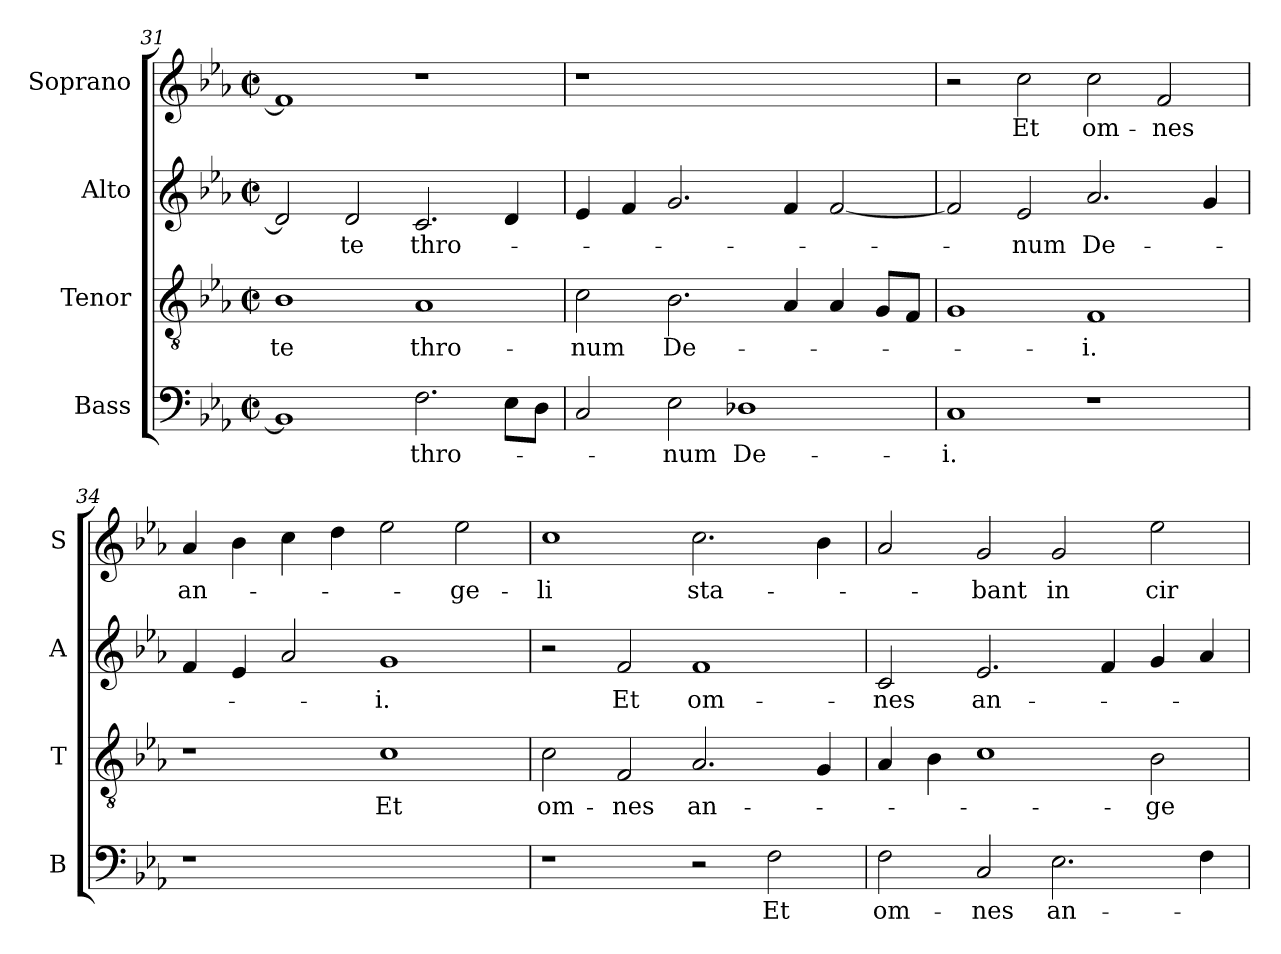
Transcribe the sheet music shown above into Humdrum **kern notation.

**kern	**text	**kern	**text	**kern	**text	**kern	**text
*part4	*part4	*part3	*part3	*part2	*part2	*part1	*part1
*staff4	*staff4	*staff3	*staff3	*staff2	*staff2	*staff1	*staff1
*I"Bass	*	*I"Tenor	*	*I"Alto	*	*I"Soprano	*
*I'B	*	*I'T	*	*I'A	*	*I'S	*
*clefF4	*	*clefGv2	*	*clefG2	*	*clefG2	*
*ITrd7c12	*	*ITrd7c12	*	*	*	*	*
*k[b-e-a-]	*	*k[b-e-a-]	*	*k[b-e-a-]	*	*k[b-e-a-]	*
*E-:	*	*E-:	*	*E-:	*	*E-:	*
*M2/2	*	*M2/2	*	*M2/2	*	*M2/2	*
*met(c|)	*	*met(c|)	*	*met(c|)	*	*met(c|)	*
=31	=31	=31	=31	=31	=31	=31	=31
!	!	!	!LO:LY:b:color=#000000	!	!	!	!
1BBB-i]	.	1BB-i	-te	2di/]	.	1fi]	.
!	!	!	!	!	!LO:LY:b:color=#000000	!	!
.	.	.	.	2di/	-te	.	.
!	!LO:LY:b:color=#000000	!	!	!	!	!	!
!	!	!	!LO:LY:b:color=#000000	!	!	!	!
!	!	!	!	!	!LO:LY:b:color=#000000	!	!
2.FFi\	thro-	1AA-i	thro-	2.ci/	thro-	1r	.
8EE-i\L	.	.	.	4di/	.	.	.
8DDi\J	.	.	.	.	.	.	.
=32	=32	=32	=32	=32	=32	=32	=32
!	!	!	!LO:LY:b:color=#000000	!	!	!LO:N:vis=1	!
2CCi/	.	2Ci\	-num	4e-i/	.	1r	.
.	.	.	.	4fi/	.	.	.
!	!LO:LY:b:color=#000000	!	!	!	!	!	!
!	!	!	!LO:LY:b:color=#000000	!	!	!	!
2EE-i\	-num	2.BB-i\	De-	2.gi/	.	.	.
!	!LO:LY:b:color=#000000	!	!	!	!	!	!
1DD-Xi	De-	.	.	.	.	1ryy	.
.	.	4AA-i/	.	4fi/	.	.	.
.	.	4AA-i/	.	[<2fi/	.	.	.
.	.	8GGi/L	.	.	.	.	.
.	.	8FFi/J	.	.	.	.	.
=33	=33	=33	=33	=33	=33	=33	=33
!	!LO:LY:b:color=#000000	!	!	!	!	!	!
1CCi	-i.	1GGi	.	2fi/]	.	2r	.
!	!	!	!	!	!LO:LY:b:color=#000000	!	!
!	!	!	!	!	!	!	!LO:LY:b:color=#000000
.	.	.	.	2e-i/	-num	2cci\	Et
!	!	!	!LO:LY:b:color=#000000	!	!	!	!
!	!	!	!	!	!LO:LY:b:color=#000000	!	!
!	!	!	!	!	!	!	!LO:LY:b:color=#000000
1r	.	1FFi	-i.	2.a-i/	De-	2cci\	om-
!	!	!	!	!	!	!	!LO:LY:b:color=#000000
.	.	.	.	.	.	2fi/	-nes
.	.	.	.	4gi/	.	.	.
!!LO:LB:g=z
=34	=34	=34	=34	=34	=34	=34	=34
!LO:N:vis=1	!	!	!	!	!	!	!
!	!	!	!	!	!	!	!LO:LY:b:color=#000000
1r	.	1r	.	4fi/	.	4a-i/	an-
.	.	.	.	4e-i/	.	4b-i\	.
.	.	.	.	2a-i/	.	4cci\	.
.	.	.	.	.	.	4ddi\	.
!	!	!	!LO:LY:b:color=#000000	!	!	!	!
!	!	!	!	!	!LO:LY:b:color=#000000	!	!
1ryy	.	1Ci	Et	1gi	-i.	2ee-i\	.
!	!	!	!	!	!	!	!LO:LY:b:color=#000000
.	.	.	.	.	.	2ee-i\	-ge-
=35	=35	=35	=35	=35	=35	=35	=35
!	!	!	!LO:LY:b:color=#000000	!	!	!	!
!	!	!	!	!	!	!	!LO:LY:b:color=#000000
1r	.	2Ci\	om-	2r	.	1cci	-li
!	!	!	!LO:LY:b:color=#000000	!	!	!	!
!	!	!	!	!	!LO:LY:b:color=#000000	!	!
.	.	2FFi/	-nes	2fi/	Et	.	.
!	!	!	!LO:LY:b:color=#000000	!	!	!	!
!	!	!	!	!	!LO:LY:b:color=#000000	!	!
!	!	!	!	!	!	!	!LO:LY:b:color=#000000
2r	.	2.AA-i/	an-	1fi	om-	2.cci\	sta-
!	!LO:LY:b:color=#000000	!	!	!	!	!	!
2FFi\	Et	.	.	.	.	.	.
.	.	4GGi/	.	.	.	4b-i\	.
=36	=36	=36	=36	=36	=36	=36	=36
!	!LO:LY:b:color=#000000	!	!	!	!	!	!
!	!	!	!	!	!LO:LY:b:color=#000000	!	!
2FFi\	om-	4AA-i/	.	2ci/	-nes	2a-i/	.
.	.	4BB-i\	.	.	.	.	.
!	!LO:LY:b:color=#000000	!	!	!	!	!	!
!	!	!	!	!	!LO:LY:b:color=#000000	!	!
!	!	!	!	!	!	!	!LO:LY:b:color=#000000
2CCi/	-nes	1Ci	.	2.e-i/	an-	2gi/	-bant
!	!LO:LY:b:color=#000000	!	!	!	!	!	!
!	!	!	!	!	!	!	!LO:LY:b:color=#000000
2.EE-i\	an-	.	.	.	.	2gi/	in
.	.	.	.	4fi/	.	.	.
!	!	!	!LO:LY:b:color=#000000	!	!	!	!
!	!	!	!	!	!	!	!LO:LY:b:color=#000000
.	.	2BB-i\	-ge-	4gi/	.	2ee-i\	cir-
4FFi\	.	.	.	4a-i/	.	.	.
=	=	=	=	=	=	=	=
*-	*-	*-	*-	*-	*-	*-	*-
